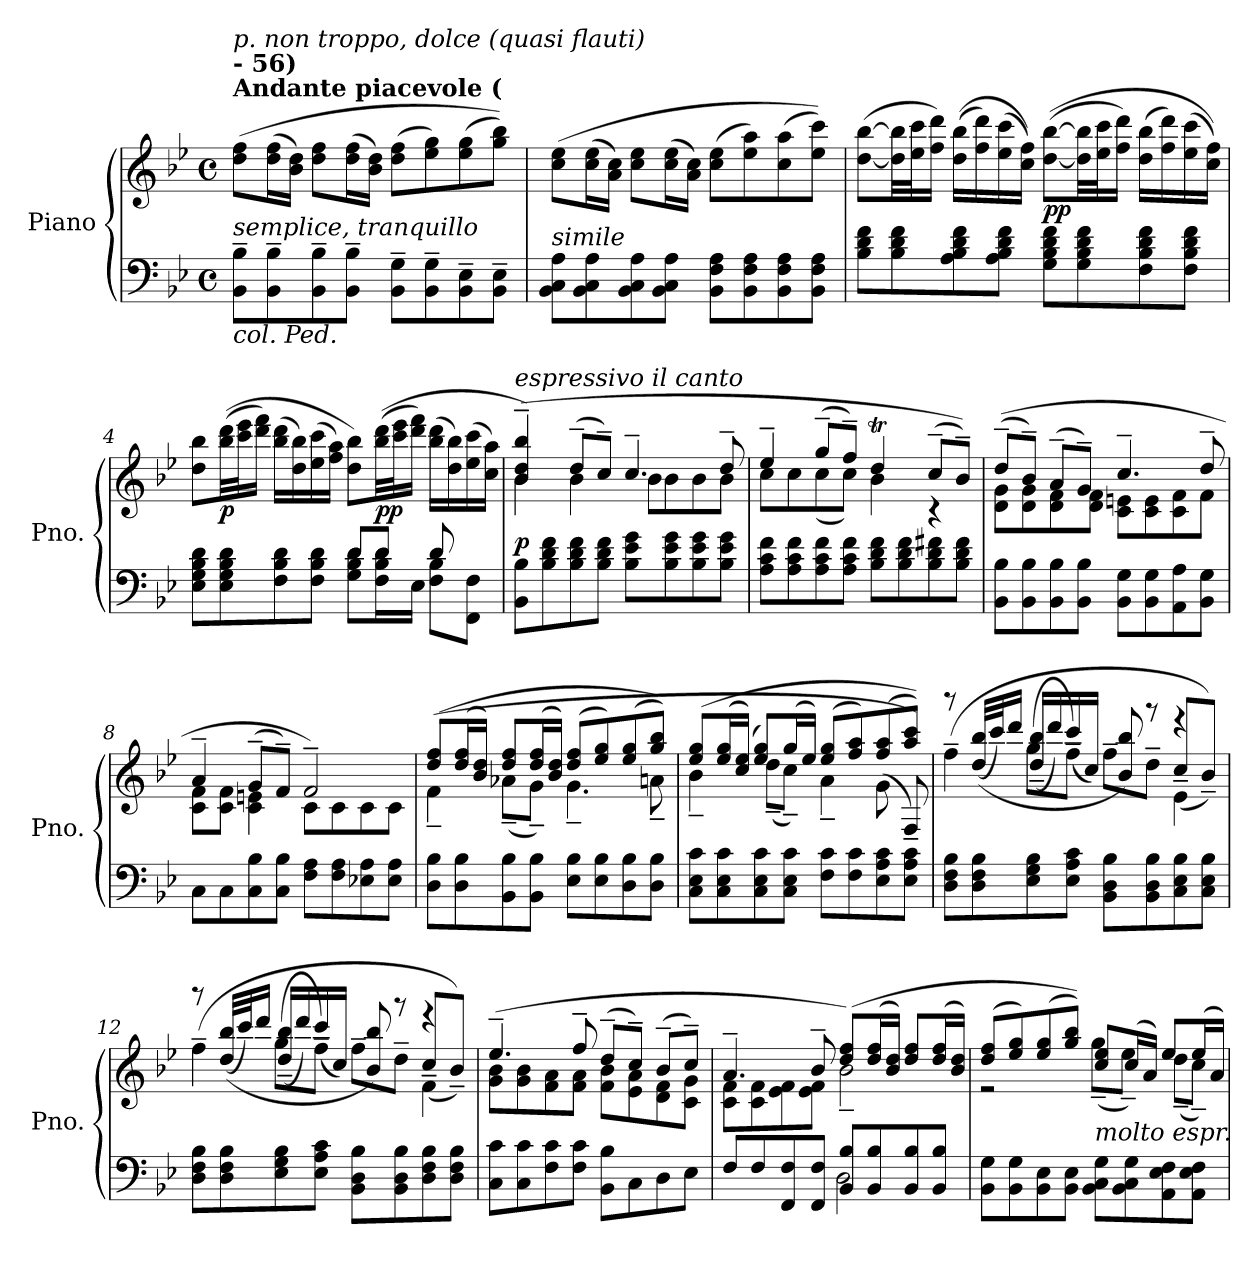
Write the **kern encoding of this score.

**kern	**kern	**dynam
*part1	*part1	*part1
*staff2	*staff1	*staff1/2
*I"Piano	*	*
*I'Pno.	*	*
*clefF4	*clefG2	*
*k[b-e-]	*k[b-e-]	*
*M4/4	*M4/4	*
*met(c)	*met(c)	*
*MM50	*MM50	*
=1	=1	=1
!	!LO:TX:a:B:t=Andante piacevole (	!
!	!LO:TX:a:B:t=- 56)	!
!	!LO:TX:a:i:t=p. non troppo, dolce (quasi flauti)	!
!LO:TX:a:i:t=semplice, tranquillo	!	!
!LO:TX:b:i:t=col. Ped.	!	!
8BB-\~ 8B-\~L	(8dd\ 8ff\L	.
8BB-\~ 8B-\~	(16dd\ 16ff\L	.
.	16b-\ 16dd\JJ)	.
8BB-\~ 8B-\~	8dd\ 8ff\L	.
8BB-\~ 8B-\~J	(16dd\ 16ff\L	.
.	16b-\ 16dd\JJ)	.
8BB-\~ 8G\~L	(8dd\ 8ff\L	.
8BB-\~ 8G\~	8ee-\ 8gg\)	.
8BB-\~ 8E-\~	(8ee-\ 8gg\	.
8BB-\~ 8E-\~J	8gg\ 8bb-\J))	.
=2	=2	=2
!LO:TX:a:i:t=simile	!	!
8BB-\ 8C\ 8A\L	(8cc\ 8ee-\L	.
8BB-\ 8C\ 8A\	(16cc\ 16ee-\L	.
.	16a\ 16cc\JJ)	.
8BB-\ 8C\ 8A\	8cc\ 8ee-\L	.
8BB-\ 8C\ 8A\J	(16cc\ 16ee-\L	.
.	16a\ 16cc\JJ)	.
8BB-\ 8F\ 8A\L	(8cc\ 8ee-\L	.
8BB-\ 8F\ 8A\	8ee-\ 8aa\)	.
8BB-\ 8F\ 8A\	(8cc\ 8aa\	.
8BB-\ 8F\ 8A\J	8ee-\ 8ccc\J))	.
!!LO:LB:g=z
=3	=3	=3
8B-\ 8d\ 8f\L	([8dd\ [8bb-\L	.
8B-\ 8d\ 8f\	32dd\] 32bb-\]LL	.
.	32ee-\ 32ccc\J	.
.	16ff\ 16ddd\JJ)	.
8A\ 8B-\ 8d\ 8f\	((16dd\ 16bb-\LL	.
.	16ff\ 16ddd\)	.
8A\ 8B-\ 8d\ 8f\J	(16ee-\ 16ccc\	.
.	16cc\ 16ff\JJ))	.
!	!	!LO:DY:b
8G\ 8B-\ 8d\ 8f\L	(([8dd\ [8bb-\L	pp
8G\ 8B-\ 8d\ 8f\	32dd\] 32bb-\]LL	.
.	32ee-\ 32ccc\J	.
.	16ff\ 16ddd\JJ)	.
8F\ 8B-\ 8d\ 8f\	(16dd\ 16bb-\LL	.
.	16ff\ 16ddd\)	.
8F\ 8B-\ 8d\ 8f\J	(16ee-\ 16ccc\	.
.	16cc\ 16ff\JJ))	.
=4	=4	=4
*^	*	*
8E-\ 8G\ 8B-\ 8d\L	8ryy	8dd\ 8bb-\L	.
!	!	!	!LO:DY:b
8E-\ 8G\ 8B-\ 8d\	8ryy	((32bb-\ 32ddd\LL	p
.	.	32ccc\ 32eee-\J	.
.	.	16ddd\ 16fff\JJ)	.
8F\ 8B-\ 8d\	8ryy	(16bb-\ 16ddd\LL	.
.	.	16dd\ 16bb-\)	.
8F\ 8B-\ 8d\J	8ryy	(16ee-\ 16ccc\	.
.	.	16ff\ 16aa\JJ)	.
8G\ 8B-\ 8d\L	8d/L	8dd\ 8bb-\L)	.
!	!	!	!LO:DY:b
16F\ 16B-\ 16d\L	8d/J	((32bb-\ 32ddd\LL	pp
.	.	32ccc\ 32eee-\J	.
16E-\JJ	.	16ddd\ 16fff\JJ)	.
8F\ 8B-\L	8d/	(16bb-\ 16ddd\LL	.
.	.	16dd\ 16bb-\)	.
8FF\ 8F\J	8ryy	(16ee-\ 16ccc\	.
.	.	16cc\ 16aa\JJ)	.
*v	*v	*	*
!!LO:LB:g=z
=5	=5	=5
*	*^	*
!	!LO:TX:a:i:t=espressivo il canto	!	!
!	!	!	!LO:DY:a=2
8BB-\ 8B-\L	(4b-/~ 4dd/~ 4bb-/~)	4b-\	p
8B-\ 8d\ 8f\	.	.	.
8B-\ 8d\ 8f\	(8dd~/L	4b-\	.
8B-\ 8d\ 8f\J	8cc~/J)	.	.
8B-\ 8e-\ 8g\L	4.cc~/	8b-\L	.
8B-\ 8e-\ 8g\	.	8b-\	.
8B-\ 8e-\ 8g\	.	8b-\	.
8B-\ 8e-\ 8g\J	8dd~/	8b-\J	.
=6	=6	=6	=6
8A\ 8c\ 8f\L	4ee-~/	8cc\L	.
8A\ 8c\ 8f\	.	8cc\	.
8A\ 8c\ 8f\	(8gg~/L	(8cc\	.
8A\ 8c\ 8f\J	8ff~/J)	8cc\J)	.
8B-\ 8d\ 8f\L	4ddt/	4b-\	.
8B-\ 8d\ 8f\	.	.	.
8B-\ 8d\ 8f#X\	(8cc~/L	4r	.
8B-\ 8d\ 8f#\J	8b-~/J))	.	.
!!LO:LB:g=z	!!
=7	=7	=7	=7
8BB-\ 8B-\L	((8dd~/L	8d\ 8g\L	.
8BB-\ 8B-\	8b-~/J)	8d\ 8g\	.
8BB-\ 8B-\	(8a~/L	8d\ 8f\	.
8BB-\ 8B-\J	8g~/J)	8d\ 8f\J	.
8BB-\ 8G\L	4.cc~/	8c\ 8en\L	.
8BB-\ 8G\	.	8c\ 8e\	.
8AA\ 8A\	.	8c\ 8f\	.
8BB-\ 8G\J	8dd~/	8f\J	.
=8	=8	=8	=8
8C\L	4a~/	8c\ 8f\L	.
8C\	.	8c\ 8f\J	.
8C\ 8B-\	(8g~/L	4c\ 4en\	.
8C\ 8B-\J	8f~/J)	.	.
8F\ 8A\L	2f~/)	8c\L	.
8F\ 8A\	.	8c\	.
8E-X\ 8A\	.	8c\	.
8E-\ 8A\J	.	8c\J	.
!!LO:LB:g=z	!!
=9	=9	=9	=9
8D\ 8B-\L	(8dd/ 8ff/L	(4f~\	.
8D\ 8B-\	(16dd/ 16ff/L	.	.
.	16b-/ 16dd/JJ)	.	.
8BB-\ 8B-\	8dd/ 8ff/L	(8a-X~\L	.
8BB-\ 8B-\J	(16dd/ 16ff/L	8g~\J)	.
.	16b-/ 16dd/JJ)	.	.
8E-\ 8B-\L	(8dd/ 8ff/L	4.g~\	.
8E-\ 8B-\	8ee-/ 8gg/)	.	.
8D\ 8B-\	(8ee-/ 8gg/	.	.
8D\ 8B-\J	8gg/ 8bb-/J))	8an~\	.
=10	=10	=10	=10
8C\ 8E-\ 8c\L	(8ee-/ 8gg/L	4b-~\	.
8C\ 8E-\ 8c\	(16ee-/ 16gg/L	.	.
.	(16cc/ 16ee-/JJ)	.	.
8C\ 8E-\ 8c\	8ee-/ 8gg/L)	(8dd~\L	.
8C\ 8E-\ 8c\J	(16gg/L	8cc~\J)	.
.	16ee-/JJ)	.	.
8F\ 8c\L	(8ee-/ 8gg/L	4a~\	.
8F\ 8c\	8ff/ 8aa/)	.	.
8E-\ 8A\ 8c\	(8ff/ 8aa/	(8g\	.
8E-\ 8A\ 8c\J	8aa/ 8ccc/J))	8F~/))	.
!!LO:PB:g=z
=11	=11	=11	=11
*	*	*^	*
8D\ 8F\ 8B-\L	(4ff~\	8rbbb	2.ryy	.
8D\ 8F\ 8B-\	.	((32dd/ 32bb-/LLL	.	.
.	.	32ccc/J)	.	.
.	.	16ddd/JJ	.	.
8E-\ 8G\ 8B-\	(8gg\L	(16dd/~ 16bb-/~LL	.	.
.	.	16ddd/)	.	.
8E-\ 8A\ 8c\J	8ff~\J)	(16ccc/	.	.
.	.	16cc/JJ)	.	.
8BB-\ 8D\ 8B-\L	8ff~\L	8b-/ 8bb-/)	.	.
8BB-\ 8D\ 8B-\	8dd~\J	8rggg	.	.
8C\ 8E-\ 8B-\	4e-\	(8cc~/L	4reee	.
8C\ 8E-\ 8B-\J	.	8b-~/J))	.	.
=12	=12	=12	=12	=12
8D\ 8F\ 8B-\L	(4ff~\	8rbbb	2.ryy	.
8D\ 8F\ 8B-\	.	((32dd/ 32bb-/LLL	.	.
.	.	32ccc/J)	.	.
.	.	16ddd/JJ	.	.
8E-\ 8G\ 8B-\	(8gg\L	(16dd/~ 16bb-/~LL	.	.
.	.	16ddd/)	.	.
8E-\ 8A\ 8c\J	8ff~\J)	(16ccc/	.	.
.	.	16cc/JJ)	.	.
8BB-\ 8D\ 8B-\L	8ff~\L	8b-/ 8bb-/)	.	.
8BB-\ 8D\ 8B-\	8dd~\J	8rggg	.	.
8D\ 8F\ 8B-\	4f\	(8cc~/L	4reee	.
8D\ 8F\ 8B-\J	.	8b-~/J))	.	.
*	*	*v	*v	*
=13	=13	=13	=13
8C\ 8c\L	(4.ee-~/	8g\ 8b-\L	.
8C\ 8c\	.	8g\ 8b-\	.
8F\ 8c\	.	8f\ 8a\	.
8F\ 8c\J	8ff~/	8f\ 8a\J	.
8BB-\ 8B-\L	(8dd~/L	8f\ 8b-\L	.
8C\	8cc~/J)	8e-\ 8a\	.
8D\	(8b-~/L	8d\ 8f\	.
8E-\J	8cc~/J)	8c\ 8g\J	.
!!LO:LB:g=z	!!
=14	=14	=14	=14
*^	*	*	*
8F/L	4ryy	4.a~/	8c\ 8f\L	.
8F/	.	.	8c\ 8f\	.
8FF/ 8F/	4ryy	.	8e-\ 8f\	.
8FF/ 8F/J	.	8b-~/	8e-\ 8f\J	.
8BB-/ 8B-/L	2D\	(8dd/ 8ff/L)	2b-~\	.
8BB-/ 8B-/	.	(16dd/ 16ff/L	.	.
.	.	16b-/ 16dd/JJ)	.	.
8BB-/ 8B-/	.	8dd/ 8ff/L	.	.
8BB-/ 8B-/J	.	(16dd/ 16ff/L	.	.
.	.	16b-/ 16dd/JJ)	.	.
*v	*v	*	*	*
=15	=15	=15	=15
8BB-\ 8G\L	(8dd/ 8ff/L	2r	.
8BB-\ 8G\	8ee-/ 8gg/)	.	.
8BB-\ 8E-\	(8ee-/ 8gg/	.	.
8BB-\ 8E-\J	8gg/ 8bb-/J))	.	.
!	!LO:TX:b:i:t=molto espr.	!	!
8BB-\ 8C\ 8G\L	8cc/ 8ee-/L	(8gg~\L	.
8BB-\ 8C\ 8G\	(16cc/L	8ee-~\J)	.
.	16a/JJ)	.	.
8AA\ 8E-\ 8F\	8ee-/L	(8dd~\L	.
8AA\ 8E-\ 8F\J	(16ee-/L	8cc~\J)	.
.	16a/JJ)	.	.
*	*v	*v	*
=	=	=
*-	*-	*-
